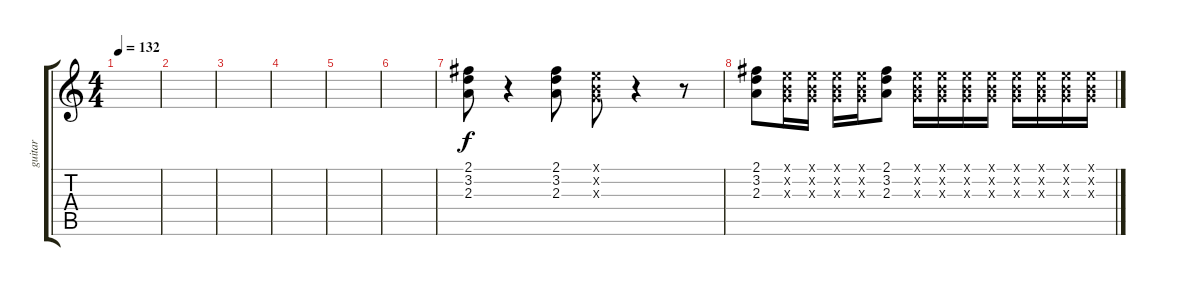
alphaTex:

\track ("guitar" "guitar") {instrument electricguitarclean}
\staff {score tabs}
\tuning (E4 B3 G3 D3 A2 E2) {hide}
\ts (4 4)
\tempo 132
\tempo 128
\tempo 132
\clef g2
\ks c
|
|
|
|
|
|
(2.1 3.2 2.3).8 r.4 (2.1 3.2 2.3).8 (0.1{x} 0.2{x} 0.3{x}).8 r.4 r.8 |
(2.1 3.2 2.3).8 (0.1{x} 0.2{x} 0.3{x}).16 (0.1{x} 0.2{x} 0.3{x}).16 (0.1{x} 0.2{x} 0.3{x}).16 (0.1{x} 0.2{x} 0.3{x}).16 (2.1 3.2 2.3).8 (0.1{x} 0.2{x} 0.3{x}).16 (0.1{x} 0.2{x} 0.3{x}).16 (0.1{x} 0.2{x} 0.3{x}).16 (0.1{x} 0.2{x} 0.3{x}).16 (0.1{x} 0.2{x} 0.3{x}).16 (0.1{x} 0.2{x} 0.3{x}).16 (0.1{x} 0.2{x} 0.3{x}).16 (0.1{x} 0.2{x} 0.3{x}).16
